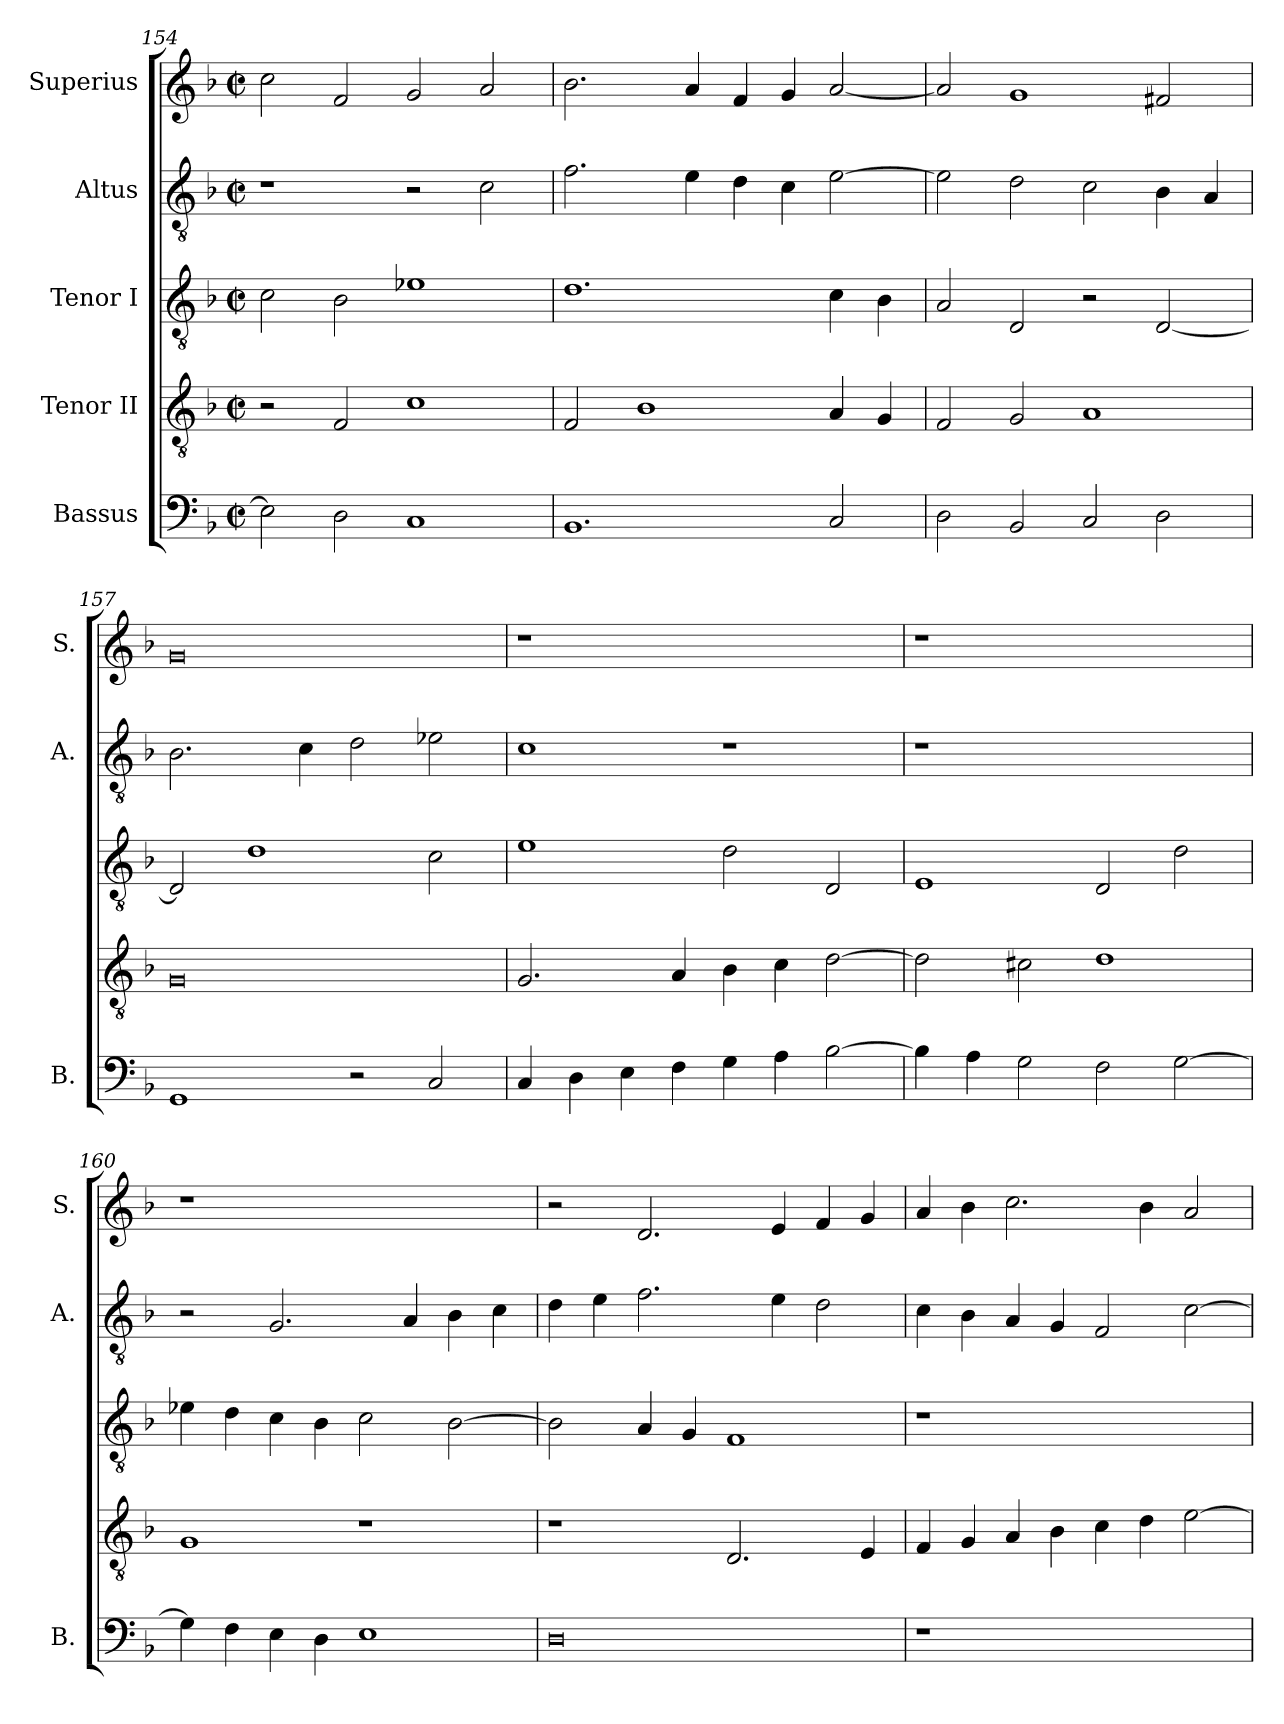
**kern	**kern	**kern	**kern	**kern
*part5	*part4	*part3	*part2	*part1
*staff5	*staff4	*staff3	*staff2	*staff1
*I"Bassus	*I"Tenor II	*I"Tenor I	*I"Altus	*I"Superius
*I'B.	*	*	*I'A.	*I'S.
*clefF4	*clefGv2	*clefGv2	*clefGv2	*clefG2
*	*ITrd7c12	*ITrd7c12	*ITrd7c12	*
*k[b-]	*k[b-]	*k[b-]	*k[b-]	*k[b-]
*F:	*F:	*F:	*F:	*F:
*M2/2	*M2/2	*M2/2	*M2/2	*M2/2
*met(c|)	*met(c|)	*met(c|)	*met(c|)	*met(c|)
=154	=154	=154	=154	=154
2E-i\]	2r	2Ci\	1r	2cci\
2Di\	2FFi/	2BB-i\	.	2fi/
1Ci	1Ci	1E-Xi	2r	2gi/
.	.	.	2Ci\	2ai/
=155	=155	=155	=155	=155
1.BB-i	2FFi/	1.Di	2.Fi\	2.b-i\
.	1BB-i	.	.	.
.	.	.	4Ei\	4ai/
.	.	.	4Di\	4fi/
.	.	.	4Ci\	4gi/
2Ci/	4AAi/	4Ci\	[>2Ei\	[<2ai/
.	4GGi/	4BB-i\	.	.
!!LO:PB:g=z
=156	=156	=156	=156	=156
2Di\	2FFi/	2AAi/	2Ei\]	2ai/]
2BB-i/	2GGi/	2DDi/	2Di\	1gi
2Ci/	1AAi	2r	2Ci\	.
2Di\	.	[<2DDi/	4BB-i\	2f#Xi/
.	.	.	4AAi/	.
=157	=157	=157	=157	=157
1GGi	0GGi	2DDi/]	2.BB-i\	0gi
.	.	1Di	.	.
.	.	.	4Ci\	.
2r	.	.	2Di\	.
2Ci/	.	2Ci\	2E-Xi\	.
=158	=158	=158	=158	=158
!	!	!	!	!LO:N:vis=1
4Ci/	2.GGi/	1Ei	1Ci	1r
4Di\	.	.	.	.
4Ei\	.	.	.	.
4Fi\	4AAi/	.	.	.
4Gi\	4BB-i\	2Di\	1r	1ryy
4Ai\	4Ci\	.	.	.
[>2B-i\	[>2Di\	2DDi/	.	.
=159	=159	=159	=159	=159
!	!	!	!LO:N:vis=1	!LO:N:vis=1
4B-i\]	2Di\]	1EEi	1r	1r
4Ai\	.	.	.	.
2Gi\	2C#Xi\	.	.	.
2Fi\	1Di	2DDi/	1ryy	1ryy
[>2Gi\	.	2Di\	.	.
!!LO:LB:g=z
=160	=160	=160	=160	=160
!	!	!	!	!LO:N:vis=1
4Gi\]	1GGi	4E-Xi\	2r	1r
4Fi\	.	4Di\	.	.
4Ei\	.	4Ci\	2.GGi/	.
4Di\	.	4BB-i\	.	.
1Ei	1r	2Ci\	.	1ryy
.	.	.	4AAi/	.
.	.	[>2BB-i\	4BB-i\	.
.	.	.	4Ci\	.
=161	=161	=161	=161	=161
0Di	1r	2BB-i\]	4Di\	2r
.	.	.	4Ei\	.
.	.	4AAi/	2.Fi\	2.di/
.	.	4GGi/	.	.
.	2.DDi/	1FFi	.	.
.	.	.	4Ei\	4ei/
.	.	.	2Di\	4fi/
.	4EEi/	.	.	4gi/
=162	=162	=162	=162	=162
!LO:N:vis=1	!	!LO:N:vis=1	!	!
1r	4FFi/	1r	4Ci\	4ai/
.	4GGi/	.	4BB-i\	4b-i\
.	4AAi/	.	4AAi/	2.cci\
.	4BB-i\	.	4GGi/	.
1ryy	4Ci\	1ryy	2FFi/	.
.	4Di\	.	.	4b-i\
.	[>2Ei\	.	[>2Ci\	2ai/
=	=	=	=	=
*-	*-	*-	*-	*-
